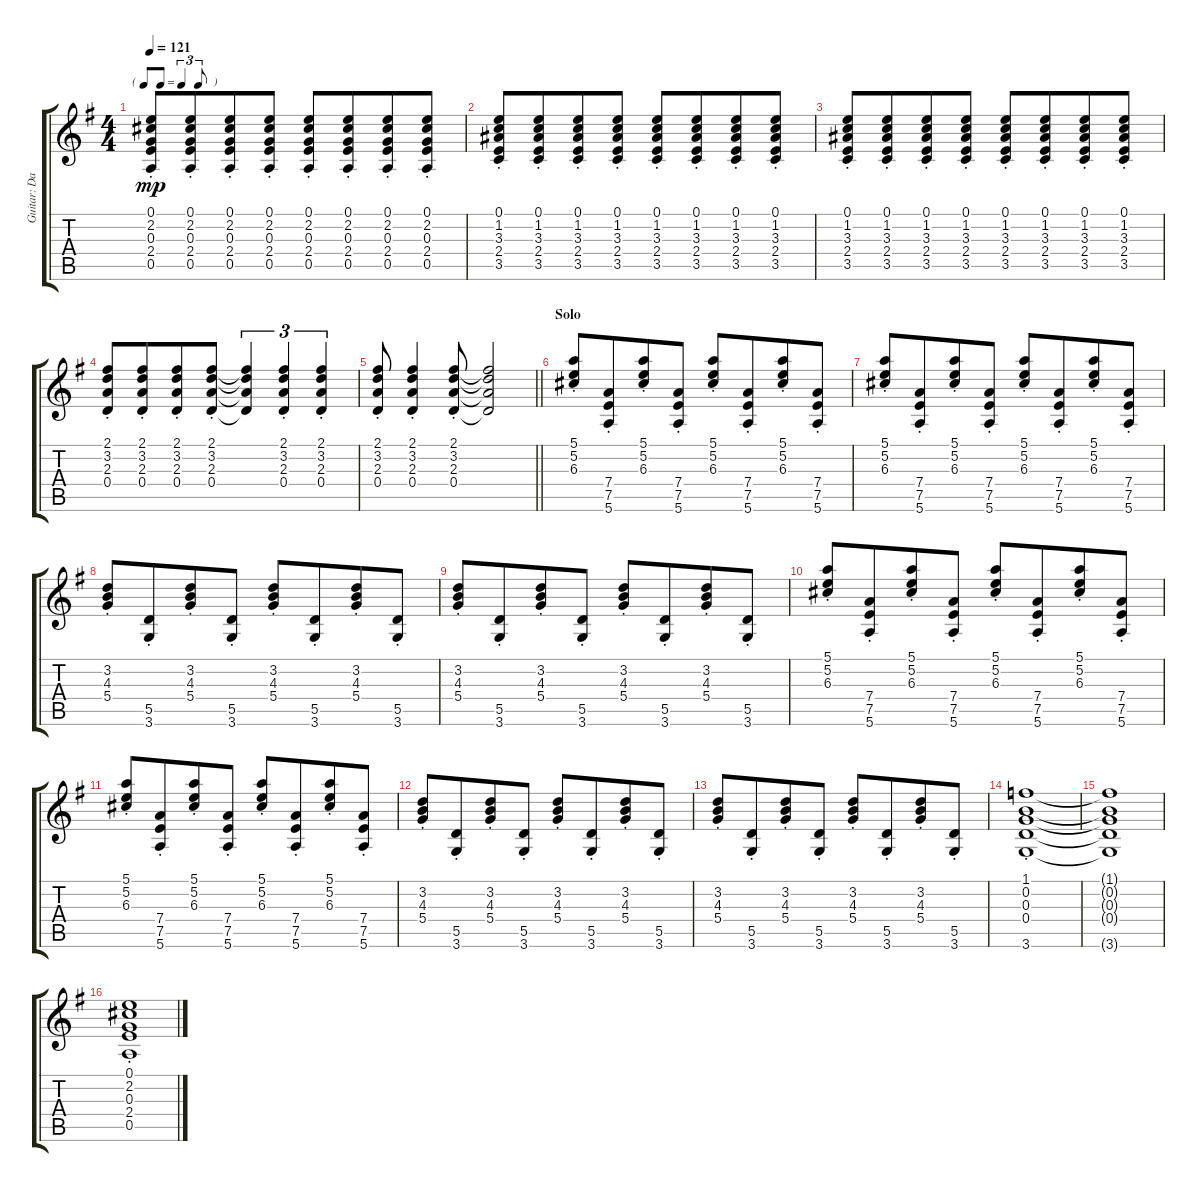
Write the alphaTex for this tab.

\track ("Guitar: David" "Guitar: Da") {instrument acousticguitarsteel}
\staff {score tabs}
\tuning (E4 B3 G3 D3 A2 E2) {hide}
\ts (4 4)
\tf triplet8th
\tempo 121
\clef g2
\ks g
(0.1{st} 2.2{st} 0.3{st} 2.4{st} 0.5{st}).8{dy mp} (0.1{st} 2.2{st} 0.3{st} 2.4{st} 0.5{st}).8{beam merge} (0.1{st} 2.2{st} 0.3{st} 2.4{st} 0.5{st}).8 (0.1{st} 2.2{st} 0.3{st} 2.4{st} 0.5{st}).8 (0.1{st} 2.2{st} 0.3{st} 2.4{st} 0.5{st}).8 (0.1{st} 2.2{st} 0.3{st} 2.4{st} 0.5{st}).8{beam merge} (0.1{st} 2.2{st} 0.3{st} 2.4{st} 0.5{st}).8 (0.1{st} 2.2{st} 0.3{st} 2.4{st} 0.5{st}).8 |
(0.1{st} 1.2{st} 3.3{st} 2.4{st} 3.5{st}).8 (0.1{st} 1.2{st} 3.3{st} 2.4{st} 3.5{st}).8{beam merge} (0.1{st} 1.2{st} 3.3{st} 2.4{st} 3.5{st}).8 (0.1{st} 1.2{st} 3.3{st} 2.4{st} 3.5{st}).8 (0.1{st} 1.2{st} 3.3{st} 2.4{st} 3.5{st}).8 (0.1{st} 1.2{st} 3.3{st} 2.4{st} 3.5{st}).8{beam merge} (0.1{st} 1.2{st} 3.3{st} 2.4{st} 3.5{st}).8 (0.1{st} 1.2{st} 3.3{st} 2.4{st} 3.5{st}).8 |
(0.1{st} 1.2{st} 3.3{st} 2.4{st} 3.5{st}).8 (0.1{st} 1.2{st} 3.3{st} 2.4{st} 3.5{st}).8{beam merge} (0.1{st} 1.2{st} 3.3{st} 2.4{st} 3.5{st}).8 (0.1{st} 1.2{st} 3.3{st} 2.4{st} 3.5{st}).8 (0.1{st} 1.2{st} 3.3{st} 2.4{st} 3.5{st}).8 (0.1{st} 1.2{st} 3.3{st} 2.4{st} 3.5{st}).8{beam merge} (0.1{st} 1.2{st} 3.3{st} 2.4{st} 3.5{st}).8 (0.1{st} 1.2{st} 3.3{st} 2.4{st} 3.5{st}).8 |
(2.1{st} 3.2{st} 2.3{st} 0.4{st}).8 (2.1{st} 3.2{st} 2.3{st} 0.4{st}).8{beam merge} (2.1{st} 3.2{st} 2.3{st} 0.4{st}).8 (2.1{st} 3.2{st} 2.3{st} 0.4{st}).8 (2.1{t} 3.2{t} 2.3{t} 0.4{t}).4{tu (3 2)} (2.1{st} 3.2{st} 2.3{st} 0.4{st}).4{tu (3 2)} (2.1{st} 3.2{st} 2.3{st} 0.4{st}).4{tu (3 2)} |
\barLineRight lightlight
(2.1{st} 3.2{st} 2.3{st} 0.4{st}).8 (2.1{st} 3.2{st} 2.3{st} 0.4{st}).4 (2.1{st} 3.2{st} 2.3{st} 0.4{st}).8 (2.1{t} 3.2{t} 2.3{t} 0.4{t}).2 |
\section ("" "Solo")
(5.1{st} 5.2{st} 6.3{st}).8 (7.4{st} 7.5{st} 5.6{st}).8{beam merge} (5.1{st} 5.2{st} 6.3{st}).8 (7.4{st} 7.5{st} 5.6{st}).8 (5.1{st} 5.2{st} 6.3{st}).8 (7.4{st} 7.5{st} 5.6{st}).8{beam merge} (5.1{st} 5.2{st} 6.3{st}).8 (7.4{st} 7.5{st} 5.6{st}).8 |
(5.1{st} 5.2{st} 6.3{st}).8 (7.4{st} 7.5{st} 5.6{st}).8{beam merge} (5.1{st} 5.2{st} 6.3{st}).8 (7.4{st} 7.5{st} 5.6{st}).8 (5.1{st} 5.2{st} 6.3{st}).8 (7.4{st} 7.5{st} 5.6{st}).8{beam merge} (5.1{st} 5.2{st} 6.3{st}).8 (7.4{st} 7.5{st} 5.6{st}).8 |
(3.2{st} 4.3{st} 5.4{st}).8 (5.5{st} 3.6{st}).8{beam merge} (3.2{st} 4.3{st} 5.4{st}).8 (5.5{st} 3.6{st}).8 (3.2{st} 4.3{st} 5.4{st}).8 (5.5{st} 3.6{st}).8{beam merge} (3.2{st} 4.3{st} 5.4{st}).8 (5.5{st} 3.6{st}).8 |
(3.2{st} 4.3{st} 5.4{st}).8 (5.5{st} 3.6{st}).8{beam merge} (3.2{st} 4.3{st} 5.4{st}).8 (5.5{st} 3.6{st}).8 (3.2{st} 4.3{st} 5.4{st}).8 (5.5{st} 3.6{st}).8{beam merge} (3.2{st} 4.3{st} 5.4{st}).8 (5.5{st} 3.6{st}).8 |
(5.1{st} 5.2{st} 6.3{st}).8 (7.4{st} 7.5{st} 5.6{st}).8{beam merge} (5.1{st} 5.2{st} 6.3{st}).8 (7.4{st} 7.5{st} 5.6{st}).8 (5.1{st} 5.2{st} 6.3{st}).8 (7.4{st} 7.5{st} 5.6{st}).8{beam merge} (5.1{st} 5.2{st} 6.3{st}).8 (7.4{st} 7.5{st} 5.6{st}).8 |
(5.1{st} 5.2{st} 6.3{st}).8 (7.4{st} 7.5{st} 5.6{st}).8{beam merge} (5.1{st} 5.2{st} 6.3{st}).8 (7.4{st} 7.5{st} 5.6{st}).8 (5.1{st} 5.2{st} 6.3{st}).8 (7.4{st} 7.5{st} 5.6{st}).8{beam merge} (5.1{st} 5.2{st} 6.3{st}).8 (7.4{st} 7.5{st} 5.6{st}).8 |
(3.2{st} 4.3{st} 5.4{st}).8 (5.5{st} 3.6{st}).8{beam merge} (3.2{st} 4.3{st} 5.4{st}).8 (5.5{st} 3.6{st}).8 (3.2{st} 4.3{st} 5.4{st}).8 (5.5{st} 3.6{st}).8{beam merge} (3.2{st} 4.3{st} 5.4{st}).8 (5.5{st} 3.6{st}).8 |
(3.2{st} 4.3{st} 5.4{st}).8 (5.5{st} 3.6{st}).8{beam merge} (3.2{st} 4.3{st} 5.4{st}).8 (5.5{st} 3.6{st}).8 (3.2{st} 4.3{st} 5.4{st}).8 (5.5{st} 3.6{st}).8{beam merge} (3.2{st} 4.3{st} 5.4{st}).8 (5.5{st} 3.6{st}).8 |
(1.1{st} 0.2{st} 0.3{st} 0.4{st} 3.6{st}).1 |
(1.1{t} 0.2{t} 0.3{t} 0.4{t} 3.6{t}).1 |
(0.1{st} 2.2{st} 0.3{st} 2.4{st} 0.5{st}).1
